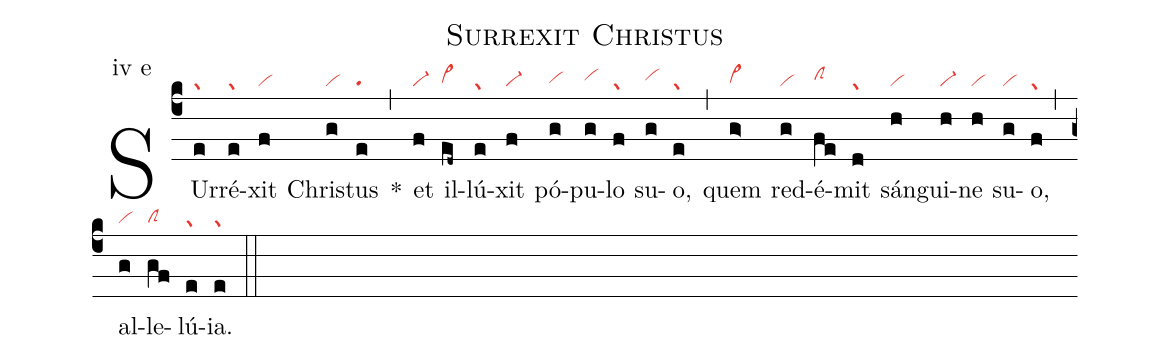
name: Surrexit Christus;
annotation: iv e;
nabc-lines: 1;
%%
(c4)
SUr(e|gr)ré(e|gr)xit(f|vi) Chri(g|vi)stus(e|pu) *(,)
et(f|vi-) il(ed~|vi>hg)lú(e|gr)xit(f|vi-) pó(g|vihg)pu(g|vihh)lo(f|gr) su(g|vihh)o,(e|gr) (,)
quem(g>|vi>hg) red(g|vi)é(fe|clShh)mit(d|gr) sán(h|vi)gui(h|vi-)ne(h|vi) su(g|vi)o,(f|gr) (,)
al(g|vi)le(gf|clS)lú(e|gr)ia.(e|gr) (::)
